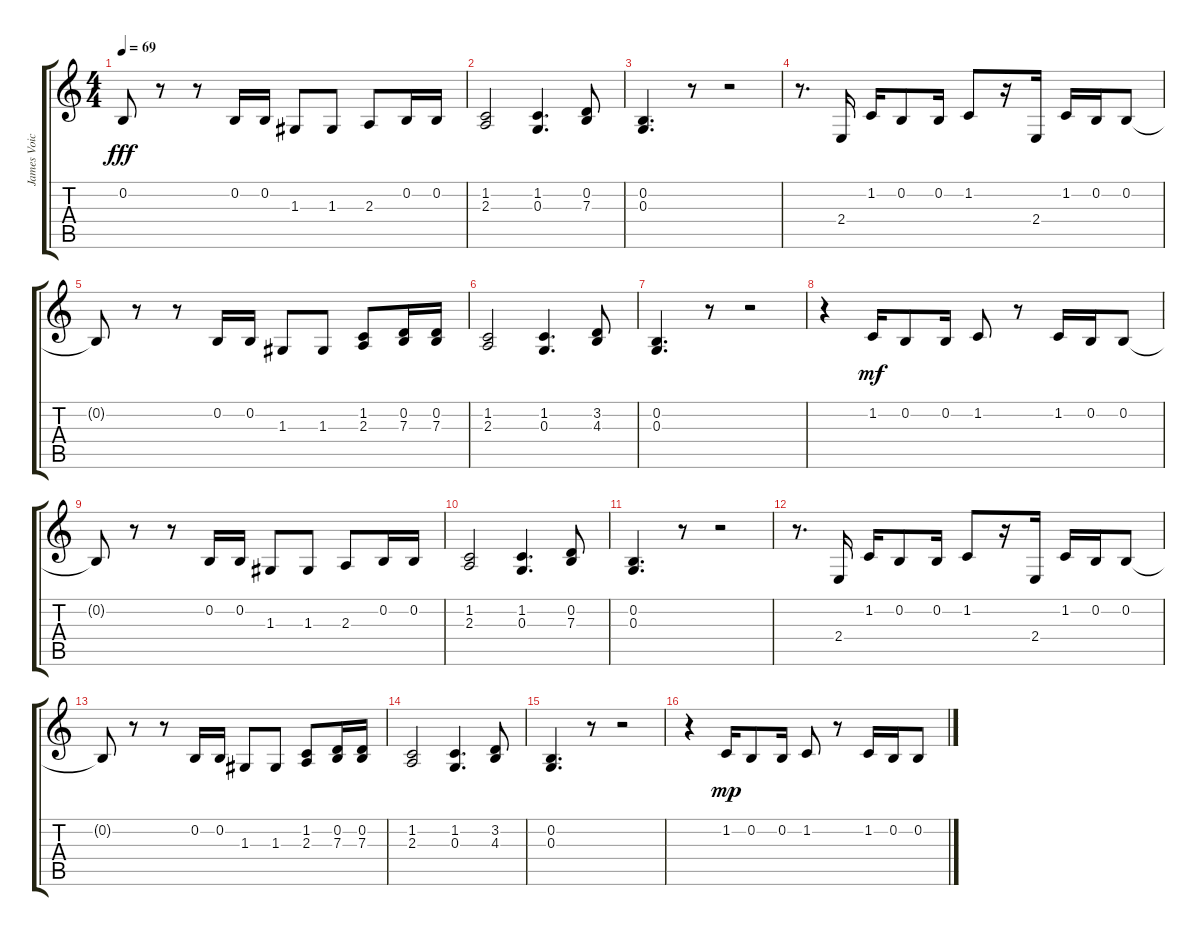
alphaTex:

\track ("James Voice" "James Voic") {instrument pad3polysynth}
\staff {score tabs}
\tuning (E4 B3 G3 D3 A2 E2) {hide}
\ts (4 4)
\tempo 69
\clef g2
\ks c
0.2{t}.8{dy fff} r.8 r.8 0.2.16 0.2.16 1.3.8 1.3.8 2.3.8 0.2.16 0.2.16 |
(1.2 2.3).2 (1.2 0.3).4{d} (0.2 7.3).8 |
(0.2 0.3).4{d} r.8 r.2 |
r.8{d} 2.4.16 1.2.16 0.2.8 0.2.16 1.2.8 r.16 2.4.16 1.2.16 0.2.16 0.2.8 |
0.2{t}.8 r.8 r.8 0.2.16 0.2.16 1.3.8 1.3.8 (1.2 2.3).8 (0.2 7.3).16 (0.2 7.3).16 |
(1.2 2.3).2 (1.2 0.3).4{d} (3.2 4.3).8 |
(0.2 0.3).4{d} r.8 r.2 |
r.4 1.2.16{dy mf} 0.2.8 0.2.16 1.2.8 r.8 1.2.16 0.2.16 0.2.8 |
0.2{t}.8 r.8 r.8 0.2.16 0.2.16 1.3.8 1.3.8 2.3.8 0.2.16 0.2.16 |
(1.2 2.3).2 (1.2 0.3).4{d} (0.2 7.3).8 |
(0.2 0.3).4{d} r.8 r.2 |
r.8{d} 2.4.16 1.2.16 0.2.8 0.2.16 1.2.8 r.16 2.4.16 1.2.16 0.2.16 0.2.8 |
0.2{t}.8 r.8 r.8 0.2.16 0.2.16 1.3.8 1.3.8 (1.2 2.3).8 (0.2 7.3).16 (0.2 7.3).16 |
(1.2 2.3).2 (1.2 0.3).4{d} (3.2 4.3).8 |
(0.2 0.3).4{d} r.8 r.2 |
r.4 1.2.16{dy mp} 0.2.8 0.2.16 1.2.8 r.8 1.2.16 0.2.16 0.2.8
